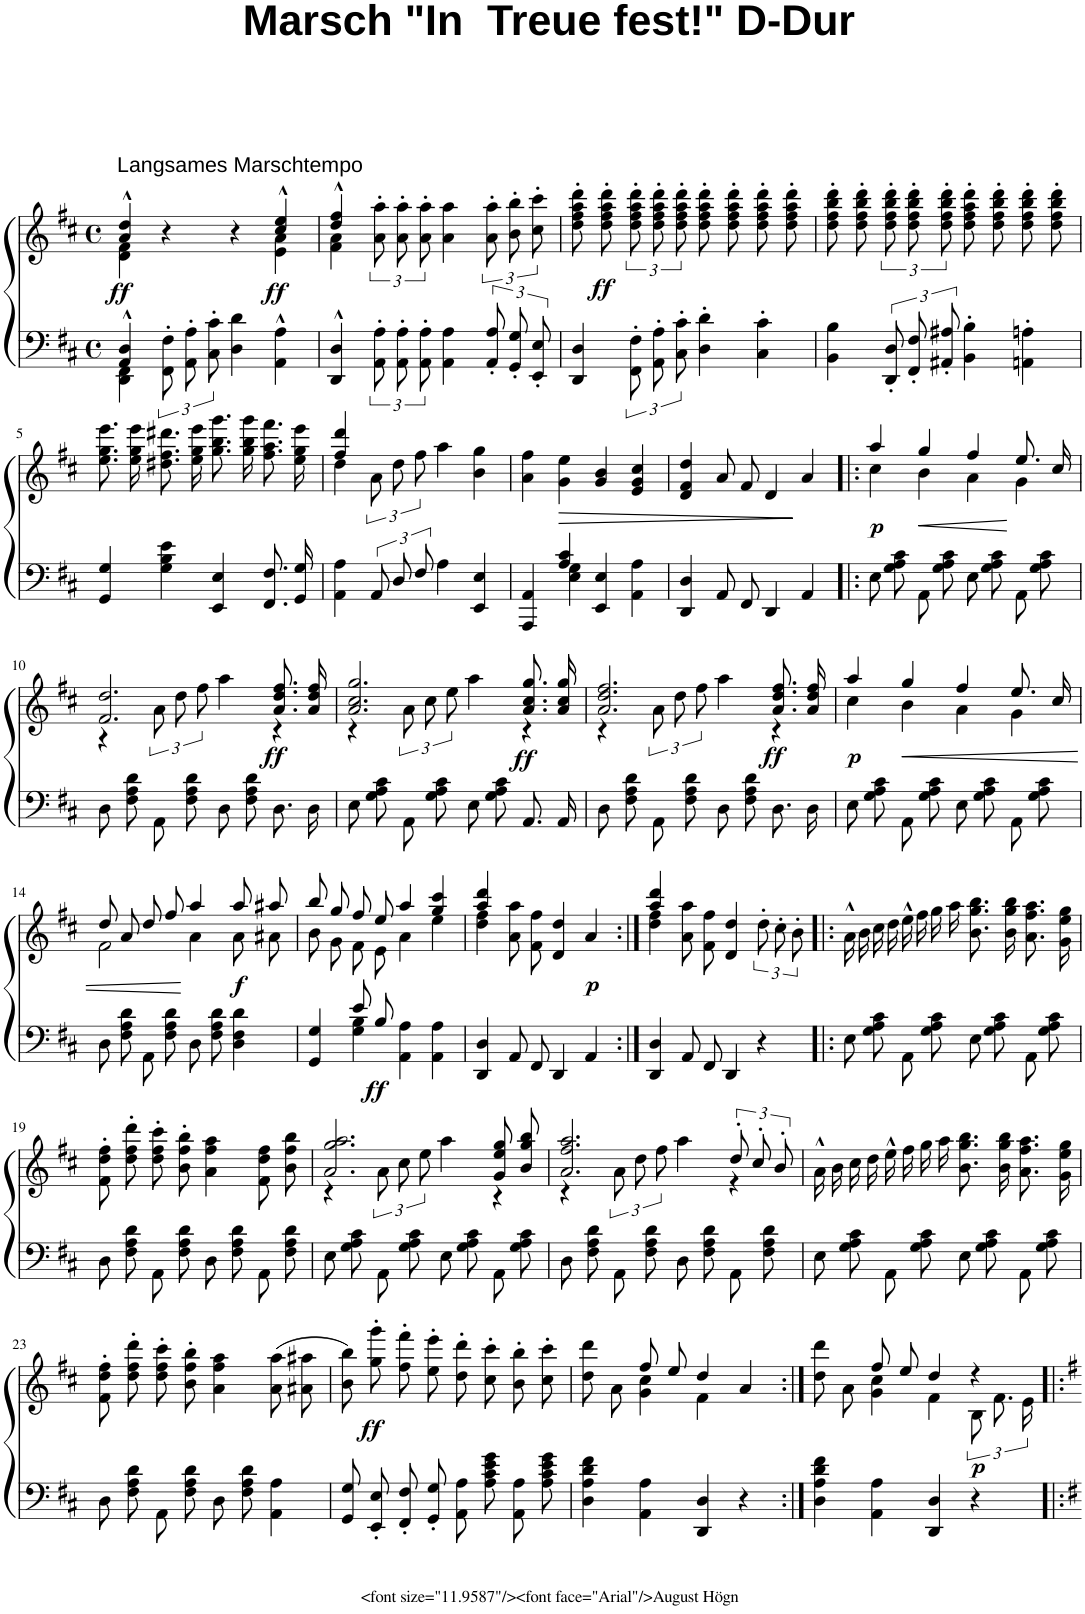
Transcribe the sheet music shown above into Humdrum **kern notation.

**kern	**kern	**dynam
*part1	*part1	*part1
*staff2	*staff1	*staff1/2
*I"Klavier	*	*
*I'Kl.	*	*
*clefF4	*clefG2	*
*k[f#c#]	*k[f#c#]	*
*D:	*D:	*
*M4/4	*M4/4	*
*met(c)	*met(c)	*
=1	=1	=1
*^	*^	*
!	!	!LO:TX:a:t=Langsames Marschtempo	!	!
!	!	!	!	!LO:DY:b
4AA/^^ 4D/^^	4DD\ 4FF#\	4a/^^ 4dd/^^	4d\ 4f#\	ff
12FF#'\ 12F#'\L	2.ryy	4r	2ryy	.
12AA'\ 12A'\	.	.	.	.
12C#'\ 12c#'\J	.	.	.	.
4D\ 4d\	.	4r	.	.
!	!	!	!	!LO:DY:b
4AA\^^ 4A\^^	.	4cc#/^^ 4ee/^^	4e\ 4a\	ff
*v	*v	*	*	*
=2	=2	=2	=2
4DD/^^ 4D/^^	4dd/^^ 4ff#/^^	4f#\ 4a\	.
12AA'\ 12A'\L	12a'\ 12aa'\L	2.ryy	.
12AA'\ 12A'\	12a'\ 12aa'\	.	.
12AA'\ 12A'\J	12a'\ 12aa'\J	.	.
4AA\ 4A\	4a\ 4aa\	.	.
12AA'/ 12A'/L	12a'\ 12aa'\L	.	.
12GG'/ 12G'/	12b'\ 12bb'\	.	.
12EE'/ 12E'/J	12cc#'\ 12ccc#'\J	.	.
*	*v	*v	*
=3	=3	=3
4DD/ 4D/	8dd'\ 8ff#'\ 8aa'\ 8ddd'\L	.
!	!	!LO:DY:b
.	8dd'\ 8ff#'\ 8aa'\ 8ddd'\J	ff
12FF#'\ 12F#'\L	12dd'\ 12ff#'\ 12aa'\ 12ddd'\L	.
12AA'\ 12A'\	12dd'\ 12ff#'\ 12aa'\ 12ddd'\	.
12C#'\ 12c#'\J	12dd'\ 12ff#'\ 12aa'\ 12ddd'\J	.
4D\' 4d\'	8dd'\ 8ff#'\ 8aa'\ 8ddd'\L	.
.	8dd'\ 8ff#'\ 8aa'\ 8ddd'\J	.
4C#\' 4c#\'	8dd'\ 8ff#'\ 8aa'\ 8ddd'\L	.
.	8dd'\ 8ff#'\ 8aa'\ 8ddd'\J	.
=4	=4	=4
4BB\ 4B\	8dd'\ 8ff#'\ 8bb'\ 8ddd'\L	.
.	8dd'\ 8ff#'\ 8bb'\ 8ddd'\J	.
12DD'/ 12D'/L	12dd'\ 12ff#'\ 12bb'\ 12ddd'\L	.
12FF#'/ 12F#'/	12dd'\ 12ff#'\ 12bb'\ 12ddd'\	.
12AA#X'/ 12A#X'/J	12dd'\ 12ff#'\ 12bb'\ 12ddd'\J	.
4BB\' 4B\'	8dd'\ 8ff#'\ 8aa'\ 8ddd'\L	.
.	8dd'\ 8ff#'\ 8bb'\ 8ddd'\J	.
4AAn\' 4An\'	8dd'\ 8ff#'\ 8bb'\ 8ddd'\L	.
.	8dd'\ 8ff#'\ 8bb'\ 8ddd'\J	.
!!LO:LB:g=z
=5	=5	=5
4GG/ 4G/	8.ee\ 8.gg\ 8.eee\L	.
.	16ee\ 16gg\ 16eee\Jk	.
4G\ 4B\ 4e\	8.dd#X\ 8.ff#\ 8.ddd#X\L	.
.	16ee\ 16gg\ 16eee\Jk	.
4EE/ 4E/	8.gg\ 8.bb\ 8.ggg\L	.
.	16gg\ 16bb\ 16ggg\Jk	.
8.FF#/ 8.F#/L	8.ff#\ 8.aa\ 8.fff#\L	.
16GG/ 16G/Jk	16ee\ 16gg\ 16eee\Jk	.
=6	=6	=6
*	*^	*
4AA\ 4A\	4ff#/ 4ddd/	4dd\	.
12AA/L	12a\L	2.ryy	.
12D/	12dd\	.	.
12F#/J	12ff#\J	.	.
4A\	4aa\	.	.
4EE/ 4E/	4b\ 4gg\	.	.
*	*v	*v	*
=7	=7	=7
*^	*	*
4AAA/ 4AA/	4ryy	4a\ 4ff#\	.
!	!	!	!LO:HP:b
4A/ 4c#/	4E\ 4G\	4g\ 4ee\	>
4EE/ 4E/	2ryy	4g/ 4b/	.
4AA\ 4A\	.	4e/ 4g/ 4cc#/	.
*v	*v	*	*
=8	=8	=8
4DD/ 4D/	4d/ 4f#/ 4dd/	.
8AA/L	8a/L	.
8FF#/J	8f#/J	.
4DD/	4d/	.
4AA/	4a/	]
=9!|:	=9!|:	=9!|:
*	*^	*
!	!	!	!LO:DY:b
8E\L	4aa/	4cc#\	p
8G\ 8A\ 8c#\J	.	.	.
!	!	!	!LO:HP:b
8AA\L	4gg/	4b\	<
8G\ 8A\ 8c#\J	.	.	.
8E\L	4ff#/	4a\	.
8G\ 8A\ 8c#\J	.	.	.
8AA\L	8.ee/L	4g\	[
8G\ 8A\ 8c#\J	.	.	.
.	16cc#/Jk	.	.
!!LO:LB:g=z	!!
=10	=10	=10	=10
8D\L	2.f#/ 2.dd/	4r	.
8F#\ 8A\ 8d\J	.	.	.
8AA\L	.	12a\L	.
.	.	12dd\	.
8F#\ 8A\ 8d\J	.	.	.
.	.	12ff#\J	.
8D\L	.	4aa\	.
8F#\ 8A\ 8d\J	.	.	.
!	!	!	!LO:DY:b
8.D\L	8.a\ 8.dd\ 8.ff#\L	4r	ff
16D\Jk	16a\ 16dd\ 16ff#\Jk	.	.
=11	=11	=11	=11
8E\L	2.a/ 2.cc#/ 2.gg/	4r	.
8G\ 8A\ 8c#\J	.	.	.
8AA\L	.	12a\L	.
.	.	12cc#\	.
8G\ 8A\ 8c#\J	.	.	.
.	.	12ee\J	.
8E\L	.	4aa\	.
8G\ 8A\ 8c#\J	.	.	.
!	!	!	!LO:DY:b
8.AA/L	8.a\ 8.cc#\ 8.gg\L	4r	ff
16AA/Jk	16a\ 16cc#\ 16gg\Jk	.	.
=12	=12	=12	=12
8D\L	2.a/ 2.dd/ 2.ff#/	4r	.
8F#\ 8A\ 8d\J	.	.	.
8AA\L	.	12a\L	.
.	.	12dd\	.
8F#\ 8A\ 8d\J	.	.	.
.	.	12ff#\J	.
8D\L	.	4aa\	.
8F#\ 8A\ 8d\J	.	.	.
!	!	!	!LO:DY:b
8.D\L	8.a\ 8.dd\ 8.ff#\L	4r	ff
16D\Jk	16a\ 16dd\ 16ff#\Jk	.	.
=13	=13	=13	=13
!	!	!	!LO:DY:b
8E\L	4aa/	4cc#\	p
8G\ 8A\ 8c#\J	.	.	.
!	!	!	!LO:HP:b
8AA\L	4gg/	4b\	<
8G\ 8A\ 8c#\J	.	.	.
8E\L	4ff#/	4a\	.
8G\ 8A\ 8c#\J	.	.	.
8AA\L	8.ee/L	4g\	.
8G\ 8A\ 8c#\J	.	.	.
.	16cc#/Jk	.	.
!!LO:LB:g=z	!!
=14	=14	=14	=14
8D\L	8dd/L	2f#\	.
8F#\ 8A\ 8d\J	8a/J	.	.
8AA\L	8dd/L	.	.
8F#\ 8A\ 8d\J	8ff#/J	.	.
8D\L	4aa/	4a\	[
8F#\ 8A\ 8d\J	.	.	.
!	!	!	!LO:DY:b
4D\ 4F#\ 4d\	8aa/L	8a\L	f
.	8aa#X/J	8a#X\J	.
=15	=15	=15	=15
*^	*	*	*
4ryy	4GG/ 4G/	8bb/L	8b\L	.
.	.	8gg/J	8g\J	.
8e/L	4G\ 4B\	8ff#/L	8f#\L	.
!	!	!	!	!LO:DY:b=2
8B/J	.	8ee/J	8e\J	ff
2ryy	4AA\ 4A\	4aa/	4a\	.
.	4AA\ 4A\	4gg/ 4ccc#/	4ee\	.
*v	*v	*	*	*
=16	=16	=16	=16
4DD/ 4D/	4aa/ 4ddd/	4dd\ 4ff#\	.
8AA/L	8a\ 8aa\L	2.ryy	.
8FF#/J	8f#\ 8ff#\J	.	.
4DD/	4d/ 4dd/	.	.
!	!	!	!LO:DY:b
4AA/	4a/	.	p
=17:|!	=17:|!	=17:|!	=17:|!
4DD/ 4D/	4aa/ 4ddd/	4dd\ 4ff#\	.
8AA/L	8a\ 8aa\L	2.ryy	.
8FF#/J	8f#\ 8ff#\J	.	.
4DD/	4d/ 4dd/	.	.
4r	12dd'\L	.	.
.	12cc#'\	.	.
.	12b'\J	.	.
*	*v	*v	*
=18!|:	=18!|:	=18!|:
8E\L	16a^^\LL	.
.	16b\J	.
8G\ 8A\ 8c#\J	16cc#\L	.
.	16dd\JJ	.
8AA\L	16ee^^\LL	.
.	16ff#\J	.
8G\ 8A\ 8c#\J	16gg\L	.
.	16aa\JJ	.
8E\L	8.b\ 8.gg\ 8.bb\L	.
8G\ 8A\ 8c#\J	.	.
.	16b\ 16gg\ 16bb\Jk	.
8AA\L	8.a\ 8.ff#\ 8.aa\L	.
8G\ 8A\ 8c#\J	.	.
.	16g\ 16ee\ 16gg\Jk	.
!!LO:LB:g=z
=19	=19	=19
8D\L	8f#'\ 8dd'\ 8ff#'\L	.
8F#\ 8A\ 8d\J	8dd'\ 8ff#'\ 8ddd'\J	.
8AA\L	8dd'\ 8ff#'\ 8ccc#'\L	.
8F#\ 8A\ 8d\J	8b'\ 8ff#'\ 8bb'\J	.
8D\L	4a\ 4ff#\ 4aa\	.
8F#\ 8A\ 8d\J	.	.
8AA\L	8f#\ 8dd\ 8ff#\L	.
8F#\ 8A\ 8d\J	8b\ 8ff#\ 8bb\J	.
=20	=20	=20
*	*^	*
8E\L	2.a/ 2.gg/ 2.aa/	4r	.
8G\ 8A\ 8c#\J	.	.	.
8AA\L	.	12a\L	.
.	.	12cc#\	.
8G\ 8A\ 8c#\J	.	.	.
.	.	12ee\J	.
8E\L	.	4aa\	.
8G\ 8A\ 8c#\J	.	.	.
8AA\L	8g\ 8ee\ 8gg\L	4r	.
8G\ 8A\ 8c#\J	8b\ 8gg\ 8bb\J	.	.
=21	=21	=21	=21
8D\L	2.a/ 2.ff#/ 2.aa/	4r	.
8F#\ 8A\ 8d\J	.	.	.
8AA\L	.	12a\L	.
.	.	12dd\	.
8F#\ 8A\ 8d\J	.	.	.
.	.	12ff#\J	.
8D\L	.	4aa\	.
8F#\ 8A\ 8d\J	.	.	.
8AA\L	12dd'/L	4r	.
.	12cc#'/	.	.
8F#\ 8A\ 8d\J	.	.	.
.	12b'/J	.	.
*	*v	*v	*
=22	=22	=22
8E\L	16a^^\LL	.
.	16b\J	.
8G\ 8A\ 8c#\J	16cc#\L	.
.	16dd\JJ	.
8AA\L	16ee^^\LL	.
.	16ff#\J	.
8G\ 8A\ 8c#\J	16gg\L	.
.	16aa\JJ	.
8E\L	8.b\ 8.gg\ 8.bb\L	.
8G\ 8A\ 8c#\J	.	.
.	16b\ 16gg\ 16bb\Jk	.
8AA\L	8.a\ 8.ff#\ 8.aa\L	.
8G\ 8A\ 8c#\J	.	.
.	16g\ 16ee\ 16gg\Jk	.
!!LO:LB:g=z
=23	=23	=23
8D\L	8f#'\ 8dd'\ 8ff#'\L	.
8F#\ 8A\ 8d\J	8dd'\ 8ff#'\ 8ddd'\J	.
8AA\L	8dd'\ 8ff#'\ 8ccc#'\L	.
8F#\ 8A\ 8d\J	8b'\ 8ff#'\ 8bb'\J	.
8D\L	4a\ 4ff#\ 4aa\	.
8F#\ 8A\ 8d\J	.	.
4AA\ 4A\	(8a\ 8aa\L	.
.	8a#X\ 8aa#X\J	.
=24	=24	=24
8GG/ 8G/L	8b\ 8bb\L)	.
!	!	!LO:DY:b
8EE'/ 8E'/J	8gg'\ 8ggg'\J	ff
8FF#'/ 8F#'/L	8ff#'\ 8fff#'\L	.
8GG'/ 8G'/J	8ee'\ 8eee'\J	.
8AA\ 8A\L	8dd'\ 8ddd'\L	.
8A\ 8c#\ 8e\ 8g\J	8cc#'\ 8ccc#'\J	.
8AA\ 8A\L	8b'\ 8bb'\L	.
8A\ 8c#\ 8e\ 8g\J	8cc#'\ 8ccc#'\J	.
=25	=25	=25
*	*^	*
4D\ 4A\ 4d\ 4f#\	8dd\ 8ddd\L	4ryy	.
.	8a\J	.	.
4AA\ 4A\	8ff#/L	4g\ 4cc#\	.
.	8ee/J	.	.
4DD/ 4D/	4dd/	4f#\	.
4r	4a/	4ryy	.
=26:|!	=26:|!	=26:|!	=26:|!
4D\ 4A\ 4d\ 4f#\	8dd\ 8ddd\L	4ryy	.
.	8a\J	.	.
4AA\ 4A\	8ff#/L	4g\ 4cc#\	.
.	8ee/J	.	.
4DD/ 4D/	4dd/	4f#\	.
!	!	!	!LO:DY:b
4r	4r	12B\L	p
.	.	12.f#\	.
.	.	24e\Jk	.
*	*v	*v	*
=	=	=
*-	*-	*-
